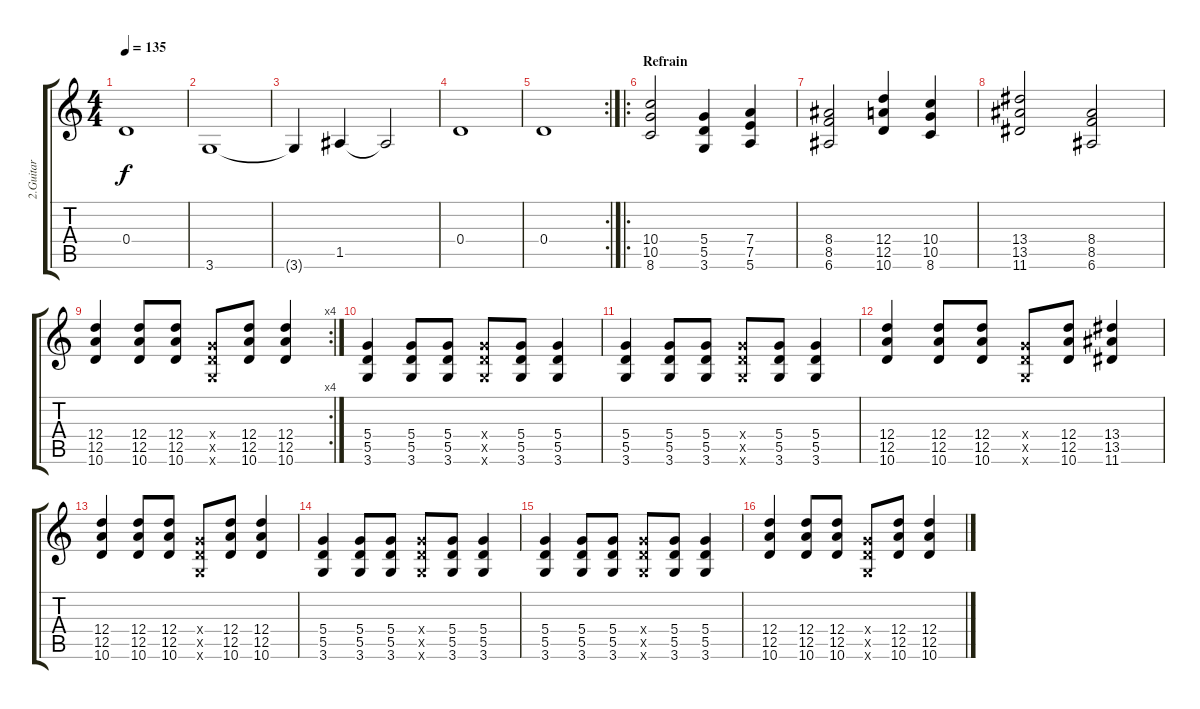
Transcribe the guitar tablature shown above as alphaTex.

\track ("2.Guitar" "2.Guitar") {instrument acousticguitarnylon}
\staff {score tabs}
\tuning (E4 B3 G3 D3 A2 E2) {hide}
\ts (4 4)
\tempo 135
\clef g2
\ks c
0.4.1{dy f} |
3.6.1 |
3.6{t}.4 1.5.4 1.5{t}.2 |
0.4.1 |
\rc 2
0.4.1 |
\ro
\section ("" "Refrain")
(10.4 10.5 8.6).2{volume 16 instrument overdrivenguitar} (5.4 5.5 3.6).4 (7.4 7.5 5.6).4 |
(8.4 8.5 6.6).2 (12.4 12.5 10.6).4 (10.4 10.5 8.6).4 |
(13.4 13.5 11.6).2 (8.4 8.5 6.6).2 |
\rc 4
(12.4 12.5 10.6).4 (12.4 12.5 10.6).8 (12.4 12.5 10.6).8 (5.4{x} 5.5{x} 3.6{x}).8 (12.4 12.5 10.6).8 (12.4 12.5 10.6).4 |
(5.4 5.5 3.6).4 (5.4 5.5 3.6).8 (5.4 5.5 3.6).8 (5.4{x} 5.5{x} 3.6{x}).8 (5.4 5.5 3.6).8 (5.4 5.5 3.6).4 |
(5.4 5.5 3.6).4 (5.4 5.5 3.6).8 (5.4 5.5 3.6).8 (5.4{x} 5.5{x} 3.6{x}).8 (5.4 5.5 3.6).8 (5.4 5.5 3.6).4 |
(12.4 12.5 10.6).4 (12.4 12.5 10.6).8 (12.4 12.5 10.6).8 (5.4{x} 5.5{x} 3.6{x}).8 (12.4 12.5 10.6).8 (13.4 13.5 11.6).4 |
(12.4 12.5 10.6).4 (12.4 12.5 10.6).8 (12.4 12.5 10.6).8 (5.4{x} 5.5{x} 3.6{x}).8 (12.4 12.5 10.6).8 (12.4 12.5 10.6).4 |
(5.4 5.5 3.6).4 (5.4 5.5 3.6).8 (5.4 5.5 3.6).8 (5.4{x} 5.5{x} 3.6{x}).8 (5.4 5.5 3.6).8 (5.4 5.5 3.6).4 |
(5.4 5.5 3.6).4 (5.4 5.5 3.6).8 (5.4 5.5 3.6).8 (5.4{x} 5.5{x} 3.6{x}).8 (5.4 5.5 3.6).8 (5.4 5.5 3.6).4 |
(12.4 12.5 10.6).4 (12.4 12.5 10.6).8 (12.4 12.5 10.6).8 (5.4{x} 5.5{x} 3.6{x}).8 (12.4 12.5 10.6).8 (12.4 12.5 10.6).4
